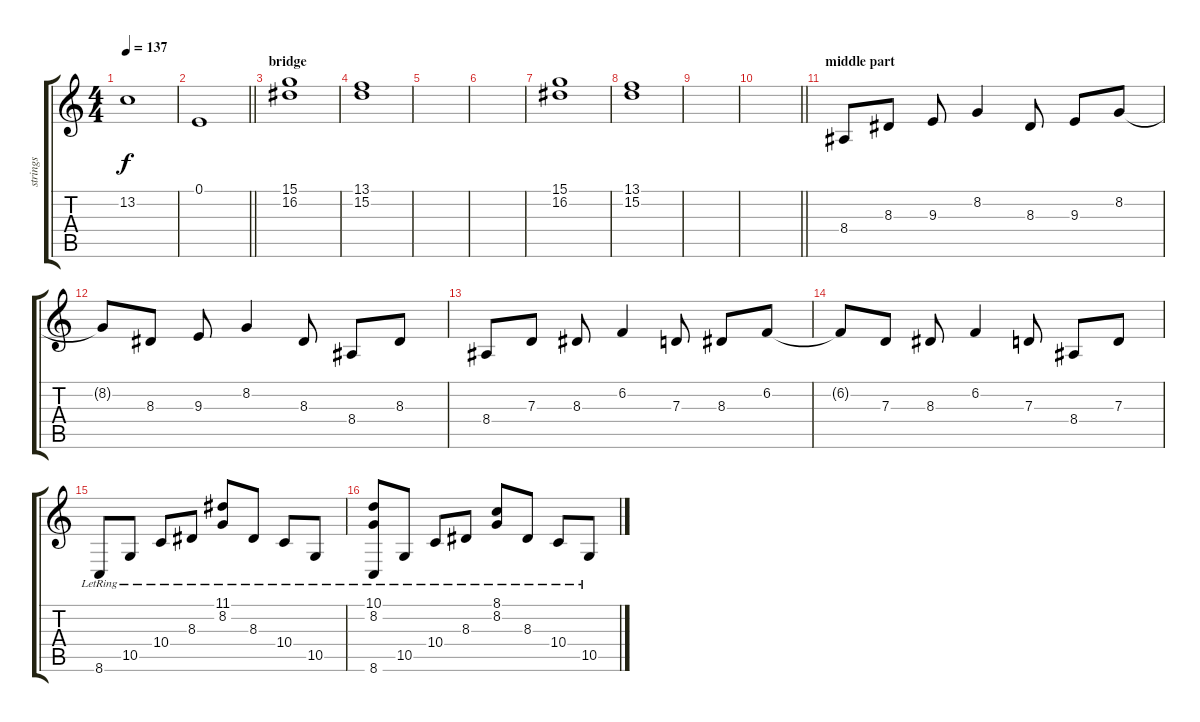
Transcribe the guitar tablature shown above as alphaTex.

\track ("strings" "strings") {instrument electricgrandpiano}
\staff {score tabs}
\tuning (E4 B3 G3 D3 A2 E2) {hide}
\ts (4 4)
\tempo 137
\clef g2
\ks c
13.2.1{dy f} |
\barLineRight lightlight
0.1.1 |
\section ("" "bridge")
(15.1 16.2).1{volume 6 instrument synthstrings1} |
(13.1 15.2).1 |
|
|
(15.1 16.2).1{volume 9 instrument synthstrings1} |
(13.1 15.2).1 |
|
\barLineRight lightlight
|
\section ("" "middle part")
8.4.8{volume 6 instrument distortionguitar} 8.3.8 9.3.8 8.2.4 8.3.8 9.3.8 8.2.8 |
8.2{t}.8 8.3.8 9.3.8 8.2.4 8.3.8 8.4.8 8.3.8 |
8.4.8 7.3.8 8.3.8 6.2.4 7.3.8 8.3.8 6.2.8 |
6.2{t}.8 7.3.8 8.3.8 6.2.4 7.3.8 8.4.8 7.3.8 |
8.6{lr}.8{volume 8 instrument electricgrandpiano} 10.5{lr}.8 10.4{lr}.8 8.3{lr}.8 (11.1{lr} 8.2{lr}).8 8.3{lr}.8 10.4{lr}.8 10.5{lr}.8 |
(10.1{lr} 8.2{lr} 8.6{lr}).8 10.5{lr}.8 10.4{lr}.8 8.3{lr}.8 (8.1{lr} 8.2{lr}).8 8.3{lr}.8 10.4{lr}.8 10.5{lr}.8
